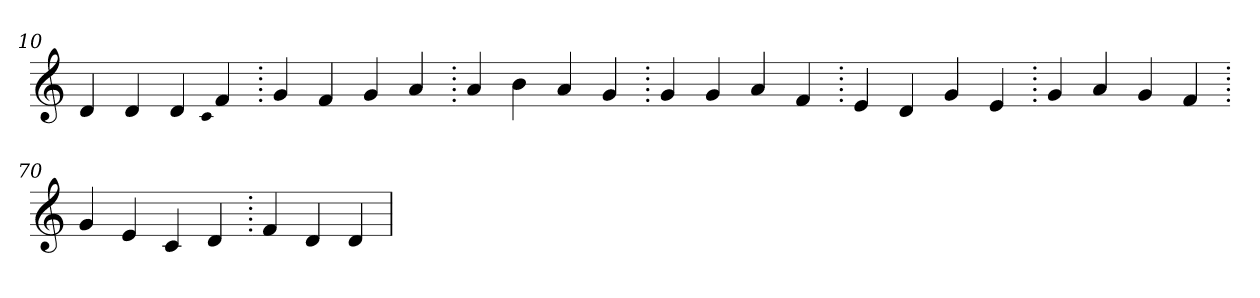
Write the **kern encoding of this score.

**kern
*part1
*staff1
*clefG2
=10.
4d
4d
4d
qqc
4f
=20.
4g
4f
4g
4a
=30.
4a
4b
4a
4g
=40.
4g
4g
4a
4f
=50.
4e
4d
4g
4e
=60.
4g
4a
4g
4f
=70.
4g
4e
4c
4d
=80.
4f
4d
4d
=
*-
